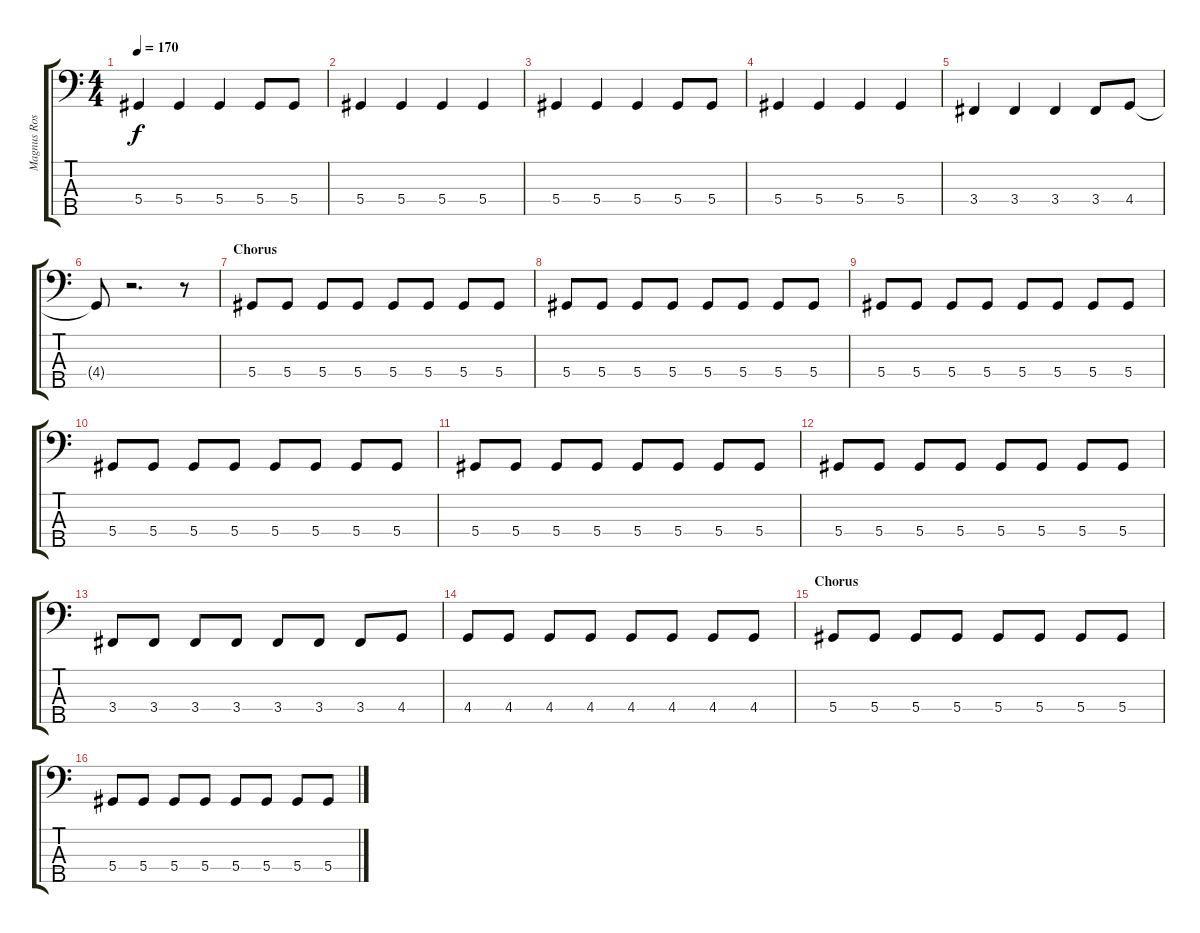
\track ("Magnus Rosén" "Magnus Ros") {instrument electricbassfinger}
\staff {score tabs}
\tuning (Gb2 Db2 Ab1 Eb1 Bb0) {hide}
\ts (4 4)
\tempo 170
\clef f4
\ks c
5.4.4{dy f} 5.4.4 5.4.4 5.4.8 5.4.8 |
5.4.4 5.4.4 5.4.4 5.4.4 |
5.4.4 5.4.4 5.4.4 5.4.8 5.4.8 |
5.4.4 5.4.4 5.4.4 5.4.4 |
3.4.4 3.4.4 3.4.4 3.4.8 4.4.8 |
4.4{t}.8 r.2{d} r.8 |
\section ("" "Chorus")
5.4.8 5.4.8 5.4.8 5.4.8 5.4.8 5.4.8 5.4.8 5.4.8 |
5.4.8 5.4.8 5.4.8 5.4.8 5.4.8 5.4.8 5.4.8 5.4.8 |
5.4.8 5.4.8 5.4.8 5.4.8 5.4.8 5.4.8 5.4.8 5.4.8 |
5.4.8 5.4.8 5.4.8 5.4.8 5.4.8 5.4.8 5.4.8 5.4.8 |
5.4.8 5.4.8 5.4.8 5.4.8 5.4.8 5.4.8 5.4.8 5.4.8 |
5.4.8 5.4.8 5.4.8 5.4.8 5.4.8 5.4.8 5.4.8 5.4.8 |
3.4.8 3.4.8 3.4.8 3.4.8 3.4.8 3.4.8 3.4.8 4.4.8 |
4.4.8 4.4.8 4.4.8 4.4.8 4.4.8 4.4.8 4.4.8 4.4.8 |
\section ("" "Chorus")
5.4.8 5.4.8 5.4.8 5.4.8 5.4.8 5.4.8 5.4.8 5.4.8 |
5.4.8 5.4.8 5.4.8 5.4.8 5.4.8 5.4.8 5.4.8 5.4.8
